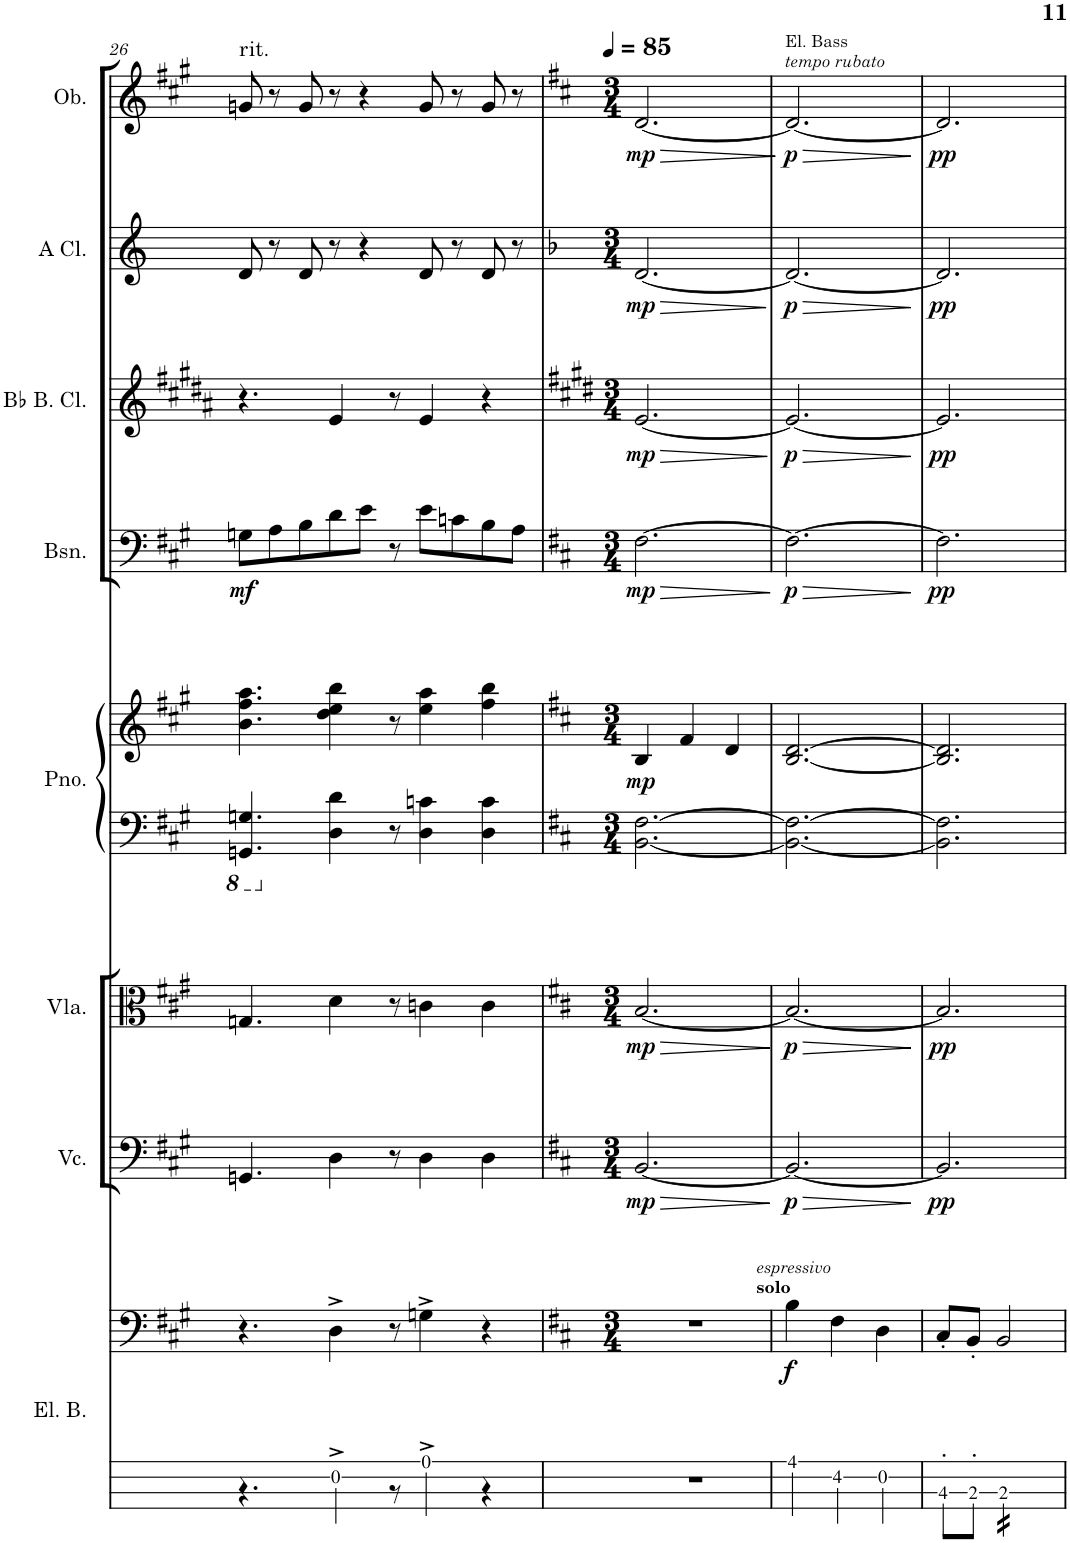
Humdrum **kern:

**kern	**kern	**dynam	**kern	**dynam	**kern	**dynam	**kern	**kern	**dynam	**kern	**dynam	**kern	**dynam	**kern	**dynam	**kern	**dynam
*part8	*part8	*part8	*part7	*part7	*part6	*part6	*part5	*part5	*part5	*part4	*part4	*part3	*part3	*part2	*part2	*part1	*part1
*staff10	*staff9	*staff9/10	*staff8	*staff8	*staff7	*staff7	*staff6	*staff5	*staff5/6	*staff4	*staff4	*staff3	*staff3	*staff2	*staff2	*staff1	*staff1
*I"Electric Bass	*	*	*I"Violoncello	*	*I"Viola	*	*I"Piano	*	*	*I"Bassoon	*	*I"Bb Bass Clarinet	*	*I"A Clarinet	*	*I"Oboe	*
*I'El. B.	*	*	*I'Vc.	*	*I'Vla.	*	*I'Pno.	*	*	*I'Bsn.	*	*I'Bb B. Cl.	*	*I'A Cl.	*	*I'Ob.	*
!!LO:PB:g=z
*	*clefF4	*	*clefF4	*	*clefC3	*	*clefF4	*clefG2	*	*clefF4	*	*clefG2	*	*clefG2	*	*clefG2	*
*Trd7c12	*Trd7c12	*	*	*	*	*	*	*	*	*	*	*Trd8c14	*	*Trd2c3	*	*	*
*k[f#c#g#]	*k[f#c#g#]	*	*k[f#c#g#]	*	*k[f#c#g#]	*	*k[f#c#g#]	*k[f#c#g#]	*	*k[f#c#g#]	*	*k[f#c#g#d#a#]	*	*k[]	*	*k[f#c#g#]	*
*M5/4	*M5/4	*	*M5/4	*	*M5/4	*	*M5/4	*M5/4	*	*M5/4	*	*M5/4	*	*M5/4	*	*M5/4	*
*	*	*	*	*	*	*	*8ba	*	*	*	*	*	*	*	*	*	*
=26	=26	=26	=26	=26	=26	=26	=26	=26	=26	=26	=26	=26	=26	=26	=26	=26	=26
!	!	!	!	!	!	!	!	!	!	!	!	!	!	!	!	!LO:TX:a:t=rit.	!
!	!	!	!	!	!	!	!	!	!	!	!LO:DY:b	!	!	!	!	!	!
4.r	4.r	.	4.GGn/	.	4.Gn/	.	4.GGGn/ 4.GGn/	4.b\ 4.ff#\ 4.aa\	.	8Gn\L	mf	4.r	.	8d/	.	8gn/	.
.	.	.	.	.	.	.	.	.	.	8A\	.	.	.	8r	.	8r	.
.	.	.	.	.	.	.	.	.	.	8B\	.	.	.	8d/	.	8g/	.
*	*	*	*	*	*	*	*X8ba	*	*	*	*	*	*	*	*	*	*
4D^\	4D^\	.	4D\	.	4d\	.	4D\ 4d\	4dd\ 4ee\ 4bb\	.	8d\	.	4e/	.	8r	.	8r	.
.	.	.	.	.	.	.	.	.	.	8e\J	.	.	.	4r	.	4r	.
8r	8r	.	8r	.	8r	.	8r	8r	.	8r	.	8r	.	.	.	.	.
4G^\	4Gn^\	.	4D\	.	4cn\	.	4D\ 4cn\	4ee\ 4aa\	.	8e\L	.	4e/	.	8d/	.	8g/	.
.	.	.	.	.	.	.	.	.	.	8cn\	.	.	.	8r	.	8r	.
4r	4r	.	4D\	.	4c\	.	4D\ 4c\	4ff#\ 4bb\	.	8B\	.	4r	.	8d/	.	8g/	.
.	.	.	.	.	.	.	.	.	.	8A\J	.	.	.	8r	.	8r	.
=27	=27	=27	=27	=27	=27	=27	=27	=27	=27	=27	=27	=27	=27	=27	=27	=27	=27
*k[f#c#]	*k[f#c#]	*	*k[f#c#]	*	*k[f#c#]	*	*k[f#c#]	*k[f#c#]	*	*k[f#c#]	*	*k[f#c#g#d#]	*	*k[b-]	*	*k[f#c#]	*
*M3/4	*M3/4	*	*M3/4	*	*M3/4	*	*M3/4	*M3/4	*	*M3/4	*	*M3/4	*	*M3/4	*	*M3/4	*
*	*	*	*	*	*	*	*	*	*	*	*	*	*	*	*	*MM85	*
!	!	!	!	!LO:HP:b	!	!LO:HP:b	!	!	!	!	!LO:HP:b	!	!LO:HP:b	!	!LO:HP:b	!	!LO:HP:b
!	!	!	!	!LO:DY:n=1:b	!	!LO:DY:n=1:b	!	!	!LO:DY:b	!	!LO:DY:n=1:b	!	!LO:DY:n=1:b	!	!LO:DY:n=1:b	!	!LO:DY:n=1:b
2.r	2.r	.	[2.BB/	> mp	[2.B/	> mp	[2.BB\ [2.F#\	4B/	mp	[2.F#\	> mp	[2.e/	> mp	[2.d/	> mp	[2.d/	> mp
.	.	.	.	.	.	.	.	4f#/	.	.	.	.	.	.	.	.	.
.	.	.	.	.	.	.	.	4d/	.	.	.	.	.	.	.	.	.
.	.	.	.	]	.	]	.	.	.	.	]	.	]	.	]	.	]
=28	=28	=28	=28	=28	=28	=28	=28	=28	=28	=28	=28	=28	=28	=28	=28	=28	=28
!	!	!	!	!	!	!	!	!	!	!	!	!	!	!	!	!LO:TX:a:t=El. Bass	!
!	!	!	!	!	!	!	!	!	!	!	!	!	!	!	!	!LO:TX:a:i:t=tempo rubato	!
!	!LO:TX:a:i:t=espressivo	!	!	!	!	!	!	!	!	!	!	!	!	!	!	!	!
!	!LO:TX:a:B:t=solo	!	!	!	!	!	!	!	!	!	!	!	!	!	!	!	!
!	!	!LO:DY:b	!	!LO:HP:b	!	!LO:HP:b	!	!	!	!	!LO:HP:b	!	!LO:HP:b	!	!LO:HP:b	!	!LO:HP:b
!	!	!	!	!LO:DY:n=1:b	!	!LO:DY:n=1:b	!	!	!	!	!LO:DY:n=1:b	!	!LO:DY:n=1:b	!	!LO:DY:n=1:b	!	!LO:DY:n=1:b
4B\	4B\	f	2.BB/_	> p	2.B/_	> p	2.BB\_ 2.F#\_	[2.B/ [2.d/	.	2.F#\_	> p	2.e/_	> p	2.d/_	> p	2.d/_	> p
4F#\	4F#\	.	.	.	.	.	.	.	.	.	.	.	.	.	.	.	.
4D\	4D\	.	.	.	.	.	.	.	.	.	.	.	.	.	.	.	.
.	.	.	.	]	.	]	.	.	.	.	]	.	]	.	]	.	]
=29	=29	=29	=29	=29	=29	=29	=29	=29	=29	=29	=29	=29	=29	=29	=29	=29	=29
!	!	!	!	!LO:DY:b	!	!LO:DY:b	!	!	!	!	!LO:DY:b	!	!LO:DY:b	!	!LO:DY:b	!	!LO:DY:b
8C#'\L	8C#'/L	.	2.BB/]	pp	2.B/]	pp	2.BB\] 2.F#\]	2.B/] 2.d/]	.	2.F#\]	pp	2.e/]	pp	2.d/]	pp	2.d/]	pp
8BB'\J	8BB'/J	.	.	.	.	.	.	.	.	.	.	.	.	.	.	.	.
2BB\	2BB/	.	.	.	.	.	.	.	.	.	.	.	.	.	.	.	.
=	=	=	=	=	=	=	=	=	=	=	=	=	=	=	=	=	=
*-	*-	*-	*-	*-	*-	*-	*-	*-	*-	*-	*-	*-	*-	*-	*-	*-	*-
